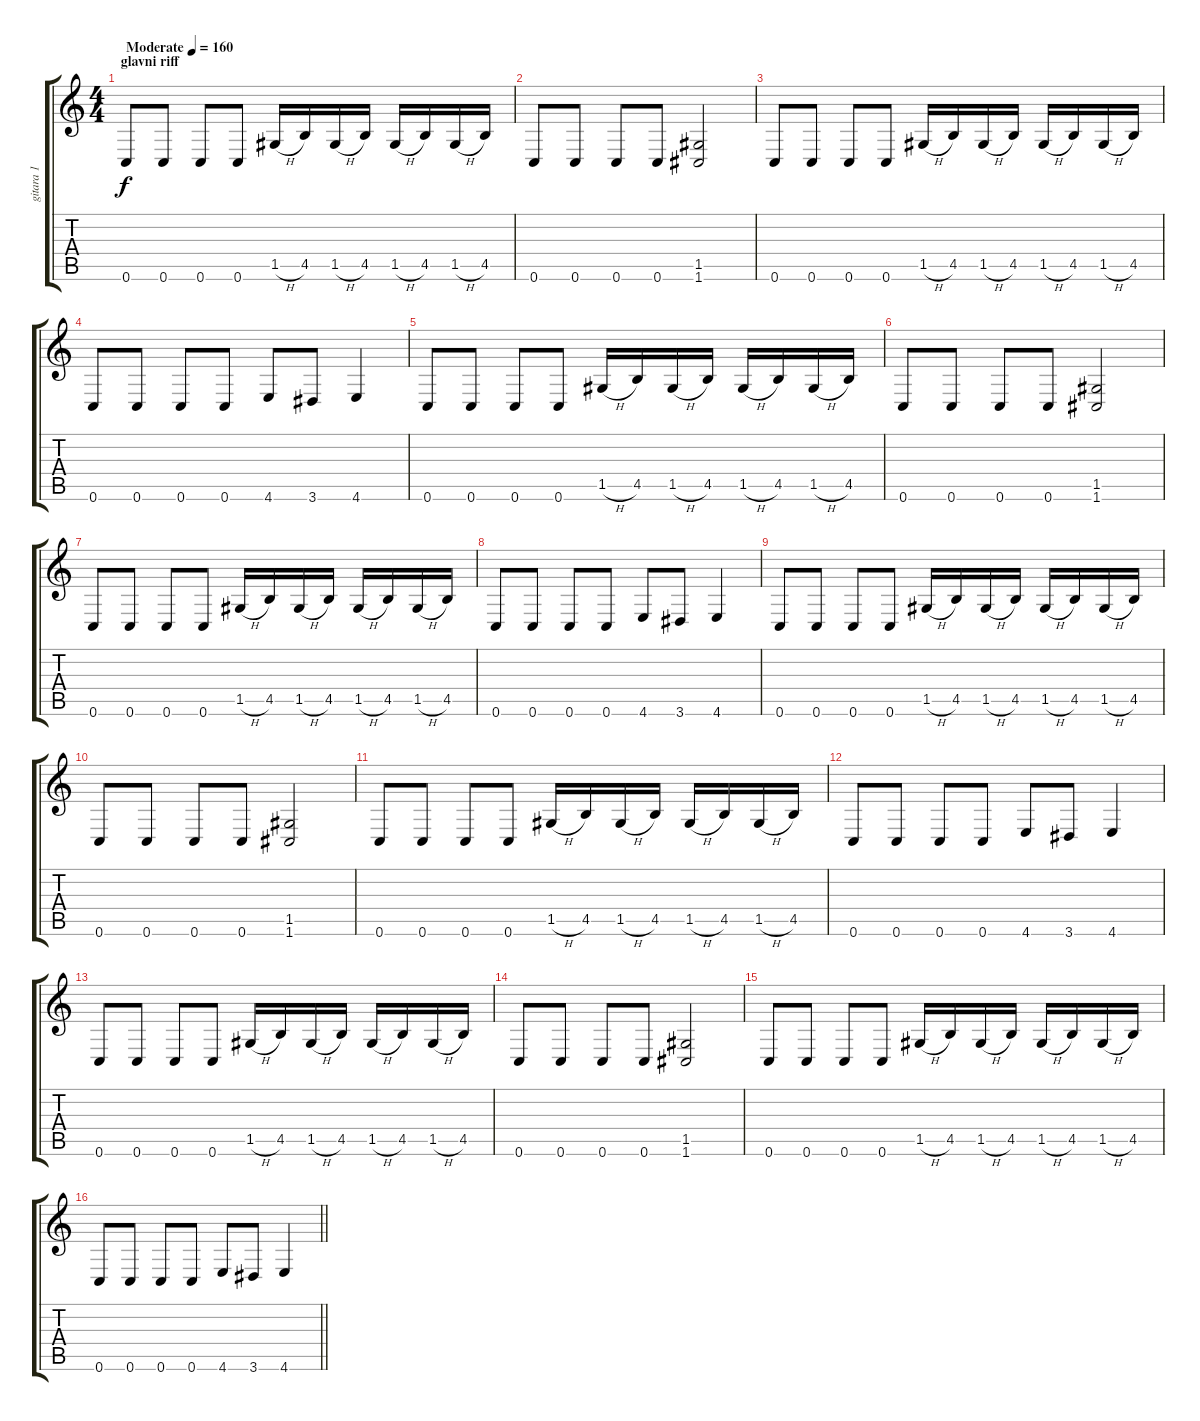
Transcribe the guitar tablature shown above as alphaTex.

\track ("gitara 1" "gitara 1") {instrument distortionguitar}
\staff {score tabs}
\tuning (D4 A3 F3 C3 G2 C2) {hide}
\ts (4 4)
\section ("" "glavni riff")
\tempo (160 "Moderate")
\clef g2
\ks c
0.6.8{dy f instrument distortionguitar} 0.6.8 0.6.8 0.6.8 1.5{h}.16 4.5.16 1.5{h}.16 4.5.16 1.5{h}.16 4.5.16 1.5{h}.16 4.5.16 |
0.6.8 0.6.8 0.6.8 0.6.8 (1.5 1.6).2 |
0.6.8 0.6.8 0.6.8 0.6.8 1.5{h}.16 4.5.16 1.5{h}.16 4.5.16 1.5{h}.16 4.5.16 1.5{h}.16 4.5.16 |
0.6.8 0.6.8 0.6.8 0.6.8 4.6.8 3.6.8 4.6.4 |
0.6.8 0.6.8 0.6.8 0.6.8 1.5{h}.16 4.5.16 1.5{h}.16 4.5.16 1.5{h}.16 4.5.16 1.5{h}.16 4.5.16 |
0.6.8 0.6.8 0.6.8 0.6.8 (1.5 1.6).2 |
0.6.8 0.6.8 0.6.8 0.6.8 1.5{h}.16 4.5.16 1.5{h}.16 4.5.16 1.5{h}.16 4.5.16 1.5{h}.16 4.5.16 |
0.6.8 0.6.8 0.6.8 0.6.8 4.6.8 3.6.8 4.6.4 |
0.6.8 0.6.8 0.6.8 0.6.8 1.5{h}.16 4.5.16 1.5{h}.16 4.5.16 1.5{h}.16 4.5.16 1.5{h}.16 4.5.16 |
0.6.8 0.6.8 0.6.8 0.6.8 (1.5 1.6).2 |
0.6.8 0.6.8 0.6.8 0.6.8 1.5{h}.16 4.5.16 1.5{h}.16 4.5.16 1.5{h}.16 4.5.16 1.5{h}.16 4.5.16 |
0.6.8 0.6.8 0.6.8 0.6.8 4.6.8 3.6.8 4.6.4 |
0.6.8 0.6.8 0.6.8 0.6.8 1.5{h}.16 4.5.16 1.5{h}.16 4.5.16 1.5{h}.16 4.5.16 1.5{h}.16 4.5.16 |
0.6.8 0.6.8 0.6.8 0.6.8 (1.5 1.6).2 |
0.6.8 0.6.8 0.6.8 0.6.8 1.5{h}.16 4.5.16 1.5{h}.16 4.5.16 1.5{h}.16 4.5.16 1.5{h}.16 4.5.16 |
\barLineRight lightlight
0.6.8 0.6.8 0.6.8 0.6.8 4.6.8 3.6.8 4.6.4
